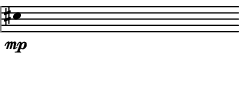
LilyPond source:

\version "2.24.3"
        \language "english"
#(set-global-staff-size 12)
\paper {
  #(set-paper-size '(cons (* 40.465777777777774 mm) (* 25 mm)))
  indent = 0\mm
  left-margin = 0\mm
  right-margin = 0\mm
  top-margin = 0\mm
  bottom-margin = 0\mm
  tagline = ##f
  print-page-number = ##f
}

\layout {
  line-width = 40.465777777777774\mm
  ragged-right = ##f
  \context {
    \Score
    \remove "Bar_number_engraver"
    \remove "Time_signature_engraver"
    \remove "Metronome_mark_engraver"
    \override SpacingSpanner.spacing-increment = #4
    \override SpacingSpanner.uniform-stretching = ##t
  }
  \context {
    \Staff
    \remove "Time_signature_engraver"
    \override Flag.stencil = #modern-straight-flag
    \remove "Clef_engraver"
    \override Stem.transparent = ##t
    \accidentalStyle "dodecaphonic"
    \remove "Bar_engraver"
  }
}

\score {
  \new StaffGroup <<
    \override Score.SystemStartBar.collapse-height = 2
    \override Score.SystemStartBar.X-offset = 0
    \override Score.SystemStartBar.color = #(rgb-color 0.51 0.51 0.51)
    \new Staff {
      
      \clef "G_8"
      
      cs'4*319/100_\mp
    }
  >>
}